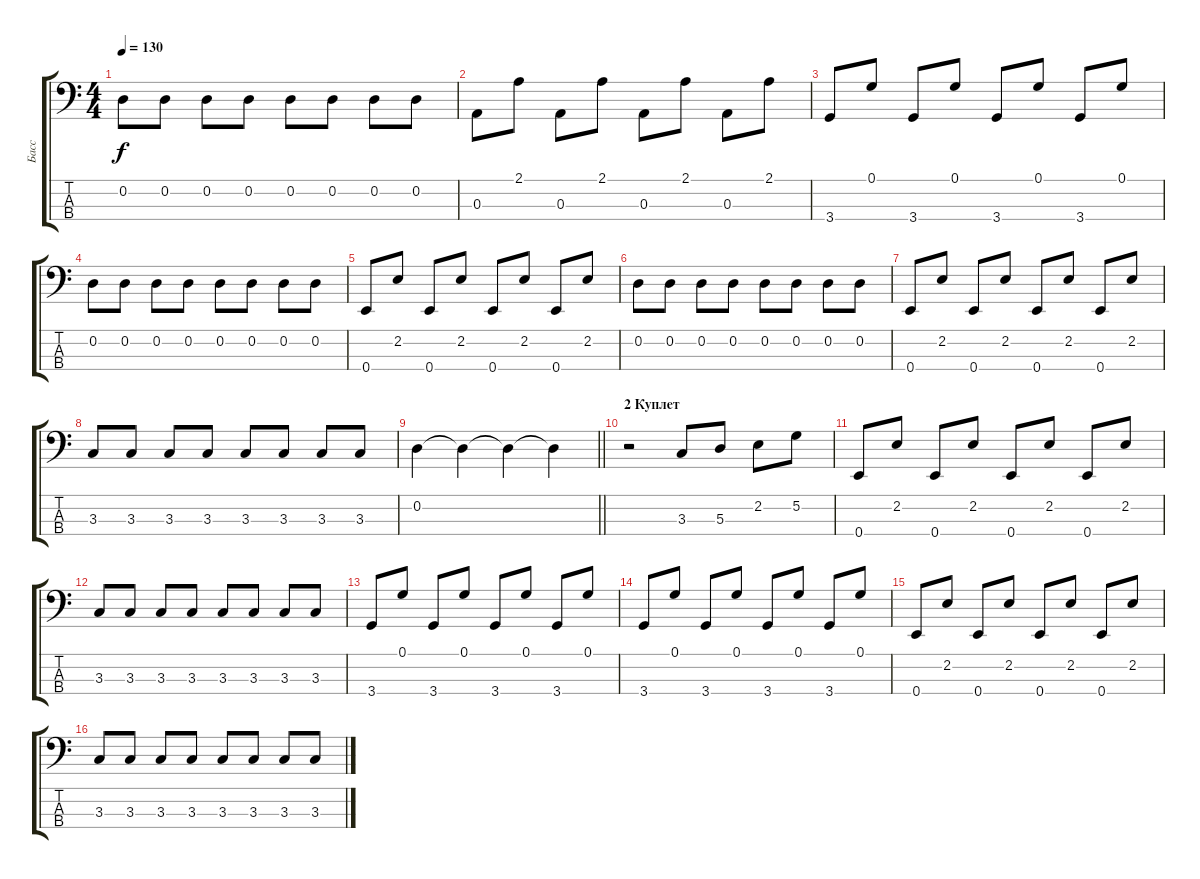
\track ("Басс" "Басс") {instrument synthbass1}
\staff {score tabs}
\tuning (G2 D2 A1 E1) {hide}
\ts (4 4)
\tempo 130
\clef f4
\ks c
0.2.8{dy f} 0.2.8 0.2.8 0.2.8 0.2.8 0.2.8 0.2.8 0.2.8 |
0.3.8 2.1.8 0.3.8 2.1.8 0.3.8 2.1.8 0.3.8 2.1.8 |
3.4.8 0.1.8 3.4.8 0.1.8 3.4.8 0.1.8 3.4.8 0.1.8 |
0.2.8 0.2.8 0.2.8 0.2.8 0.2.8 0.2.8 0.2.8 0.2.8 |
0.4.8 2.2.8 0.4.8 2.2.8 0.4.8 2.2.8 0.4.8 2.2.8 |
0.2.8 0.2.8 0.2.8 0.2.8 0.2.8 0.2.8 0.2.8 0.2.8 |
0.4.8 2.2.8 0.4.8 2.2.8 0.4.8 2.2.8 0.4.8 2.2.8 |
3.3.8 3.3.8 3.3.8 3.3.8 3.3.8 3.3.8 3.3.8 3.3.8 |
\barLineRight lightlight
0.2.4 0.2{t}.4 0.2{t}.4 0.2{t}.4 |
\section ("" "2 Куплет")
r.2{volume 15 instrument electricbasspick} 3.3.8 5.3.8 2.2.8 5.2.8 |
0.4.8 2.2.8 0.4.8 2.2.8 0.4.8 2.2.8 0.4.8 2.2.8 |
3.3.8 3.3.8 3.3.8 3.3.8 3.3.8 3.3.8 3.3.8 3.3.8 |
3.4.8 0.1.8 3.4.8 0.1.8 3.4.8 0.1.8 3.4.8 0.1.8 |
3.4.8 0.1.8 3.4.8 0.1.8 3.4.8 0.1.8 3.4.8 0.1.8 |
0.4.8 2.2.8 0.4.8 2.2.8 0.4.8 2.2.8 0.4.8 2.2.8 |
3.3.8 3.3.8 3.3.8 3.3.8 3.3.8 3.3.8 3.3.8 3.3.8
